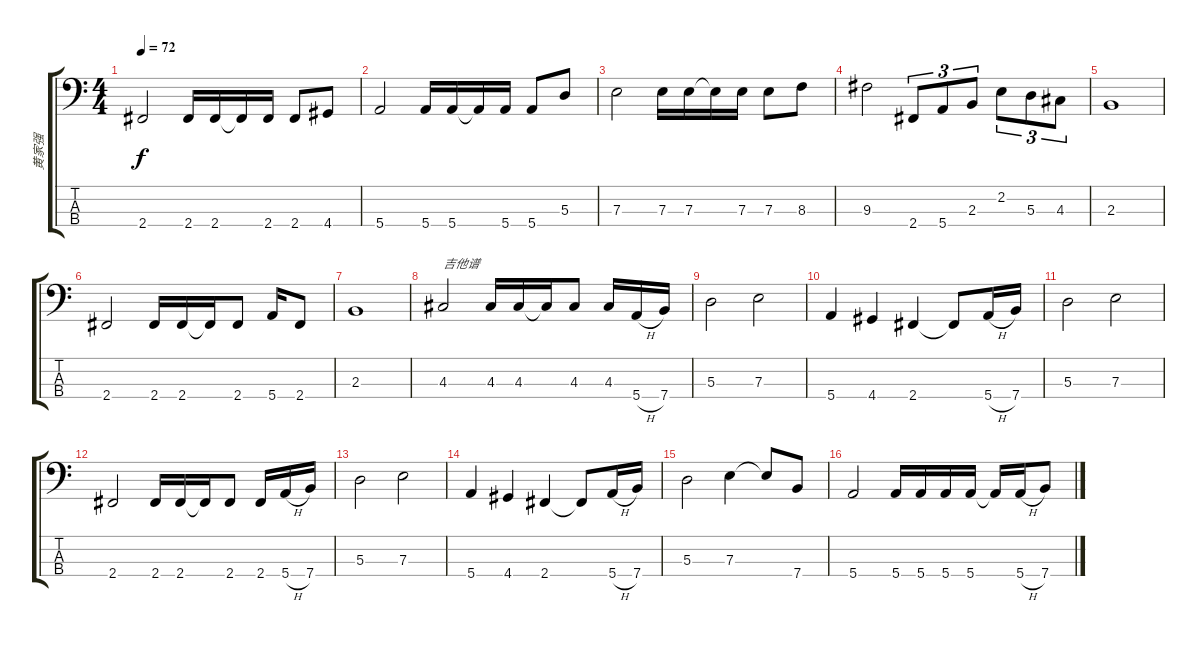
\track ("黄家强" "黄家强") {instrument electricbassfinger}
\staff {score tabs}
\tuning (G2 D2 A1 E1) {hide}
\ts (4 4)
\tempo 72
\clef f4
\ks c
2.4.2{dy f} 2.4.16 2.4.16 2.4{t}.16 2.4.16 2.4.8 4.4.8 |
5.4.2 5.4.16 5.4.16 5.4{t}.16 5.4.16 5.4.8 5.3.8 |
7.3.2 7.3.16 7.3.16 7.3{t}.16 7.3.16 7.3.8 8.3.8 |
9.3.2 2.4.8{tu (3 2)} 5.4.8{tu (3 2)} 2.3.8{tu (3 2)} 2.2.8{tu (3 2)} 5.3.8{tu (3 2)} 4.3.8{tu (3 2)} |
2.3.1 |
2.4.2 2.4.16 2.4.16 2.4{t}.16 2.4.8 5.4.16 2.4.8 |
2.3.1 |
4.3.2{txt "吉他谱"} 4.3.16 4.3.16 4.3{t}.16 4.3.8 4.3.16 5.4{h}.16 7.4.16 |
5.3.2 7.3.2 |
5.4.4 4.4.4 2.4.4 2.4{t}.8 5.4{h}.16 7.4.16 |
5.3.2 7.3.2 |
2.4.2 2.4.16 2.4.16 2.4{t}.16 2.4.8 2.4.16 5.4{h}.16 7.4.16 |
5.3.2 7.3.2 |
5.4.4 4.4.4 2.4.4 2.4{t}.8 5.4{h}.16 7.4.16 |
5.3.2 7.3.4 7.3{t}.8 7.4.8 |
5.4.2 5.4.16 5.4.16 5.4.16 5.4.16 5.4{t}.16 5.4{h}.16 7.4.8
